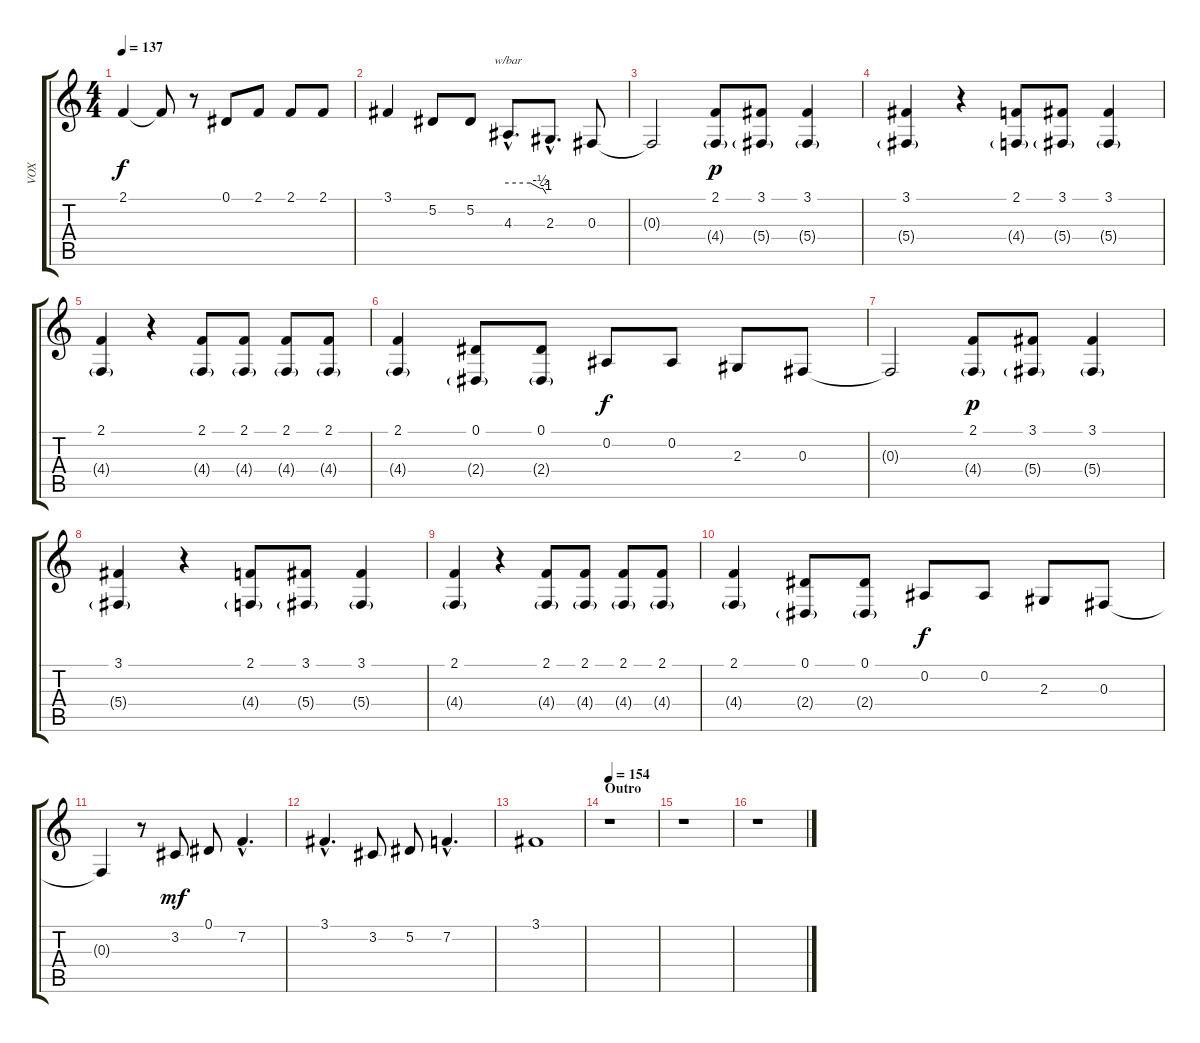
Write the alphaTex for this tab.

\track ("VOX" "VOX") {instrument sopranosax}
\staff {score tabs}
\tuning (Eb4 Bb3 Gb3 Db3 Ab2 Eb2) {hide}
\ts (4 4)
\tempo 137
\clef g2
\ks c
2.1.4{dy f} 2.1{t}.8 r.8 0.1.8 2.1.8 2.1.8 2.1.8 |
3.1.4 5.2.8 5.2.8 4.3{hac}.8{d tbe (custom default 0 0 35 0 51 -2 53 -2 55 -2 60 -4)} 2.3{hac}.8{d} 0.3.8 |
0.3{t}.2 (2.1 4.4{g}).8{dy p} (3.1 5.4{g}).8 (3.1 5.4{g}).4 |
(3.1 5.4{g}).4 r.4 (2.1 4.4{g}).8 (3.1 5.4{g}).8 (3.1 5.4{g}).4 |
(2.1 4.4{g}).4 r.4 (2.1 4.4{g}).8 (2.1 4.4{g}).8 (2.1 4.4{g}).8 (2.1 4.4{g}).8 |
(2.1 4.4{g}).4 (0.1 2.4{g}).8 (0.1 2.4{g}).8 0.2.8{dy f} 0.2.8 2.3.8 0.3.8 |
0.3{t}.2 (2.1 4.4{g}).8{dy p} (3.1 5.4{g}).8 (3.1 5.4{g}).4 |
(3.1 5.4{g}).4 r.4 (2.1 4.4{g}).8 (3.1 5.4{g}).8 (3.1 5.4{g}).4 |
(2.1 4.4{g}).4 r.4 (2.1 4.4{g}).8 (2.1 4.4{g}).8 (2.1 4.4{g}).8 (2.1 4.4{g}).8 |
(2.1 4.4{g}).4 (0.1 2.4{g}).8 (0.1 2.4{g}).8 0.2.8{dy f} 0.2.8 2.3.8 0.3.8 |
0.3{t}.4 r.8 3.2.8{dy mf} 0.1.8 7.2{hac}.4{d} |
3.1{hac}.4{d} 3.2.8 5.2.8 7.2{hac}.4{d} |
3.1.1 |
\section ("" "Outro")
\tempo 154
r.1 |
r.1 |
r.1
